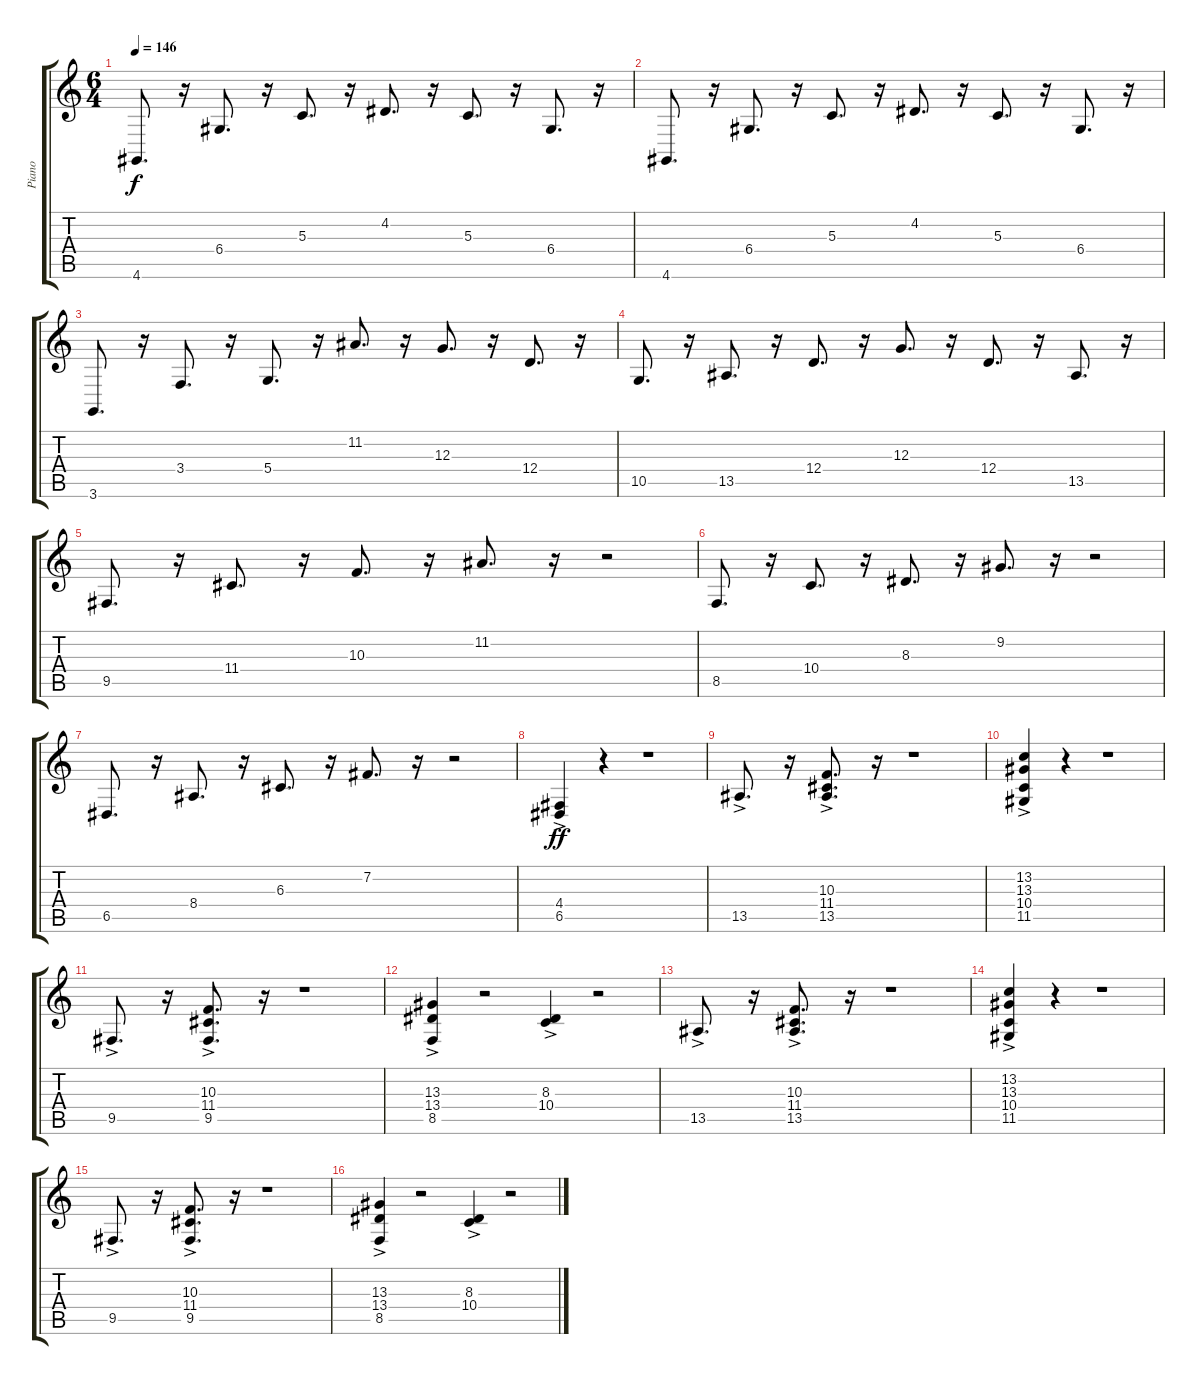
\track ("Piano" "Piano") {instrument electricgrandpiano}
\staff {score tabs}
\tuning (E4 B3 G3 D3 A2 E2) {hide}
\ts (6 4)
\tempo 146
\clef g2
\ks c
4.6.8{d dy f} r.16 6.4.8{d} r.16 5.3.8{d} r.16 4.2.8{d} r.16 5.3.8{d} r.16 6.4.8{d} r.16 |
4.6.8{d} r.16 6.4.8{d} r.16 5.3.8{d} r.16 4.2.8{d} r.16 5.3.8{d} r.16 6.4.8{d} r.16 |
3.6.8{d} r.16 3.4.8{d} r.16 5.4.8{d} r.16 11.2.8{d} r.16 12.3.8{d} r.16 12.4.8{d} r.16 |
10.5.8{d} r.16 13.5.8{d} r.16 12.4.8{d} r.16 12.3.8{d} r.16 12.4.8{d} r.16 13.5.8{d} r.16 |
9.5.8{d} r.16 11.4.8{d} r.16 10.3.8{d} r.16 11.2.8{d} r.16 r.2 |
8.5.8{d} r.16 10.4.8{d} r.16 8.3.8{d} r.16 9.2.8{d} r.16 r.2 |
6.5.8{d} r.16 8.4.8{d} r.16 6.3.8{d} r.16 7.2.8{d} r.16 r.2 |
(4.4{ac} 6.5{ac}).4{dy ff} r.4 r.1 |
13.5{ac}.8{d} r.16 (10.3{ac} 11.4{ac} 13.5{ac}).8{d} r.16 r.1 |
(13.2{ac} 13.3{ac} 10.4{ac} 11.5{ac}).4 r.4 r.1 |
9.5{ac}.8{d} r.16 (10.3{ac} 11.4{ac} 9.5{ac}).8{d} r.16 r.1 |
(13.3{ac} 13.4{ac} 8.5{ac}).4 r.2 (8.3{ac} 10.4{ac}).4 r.2 |
13.5{ac}.8{d} r.16 (10.3{ac} 11.4{ac} 13.5{ac}).8{d} r.16 r.1 |
(13.2{ac} 13.3{ac} 10.4{ac} 11.5{ac}).4 r.4 r.1 |
9.5{ac}.8{d} r.16 (10.3{ac} 11.4{ac} 9.5{ac}).8{d} r.16 r.1 |
(13.3{ac} 13.4{ac} 8.5{ac}).4 r.2 (8.3{ac} 10.4{ac}).4 r.2
